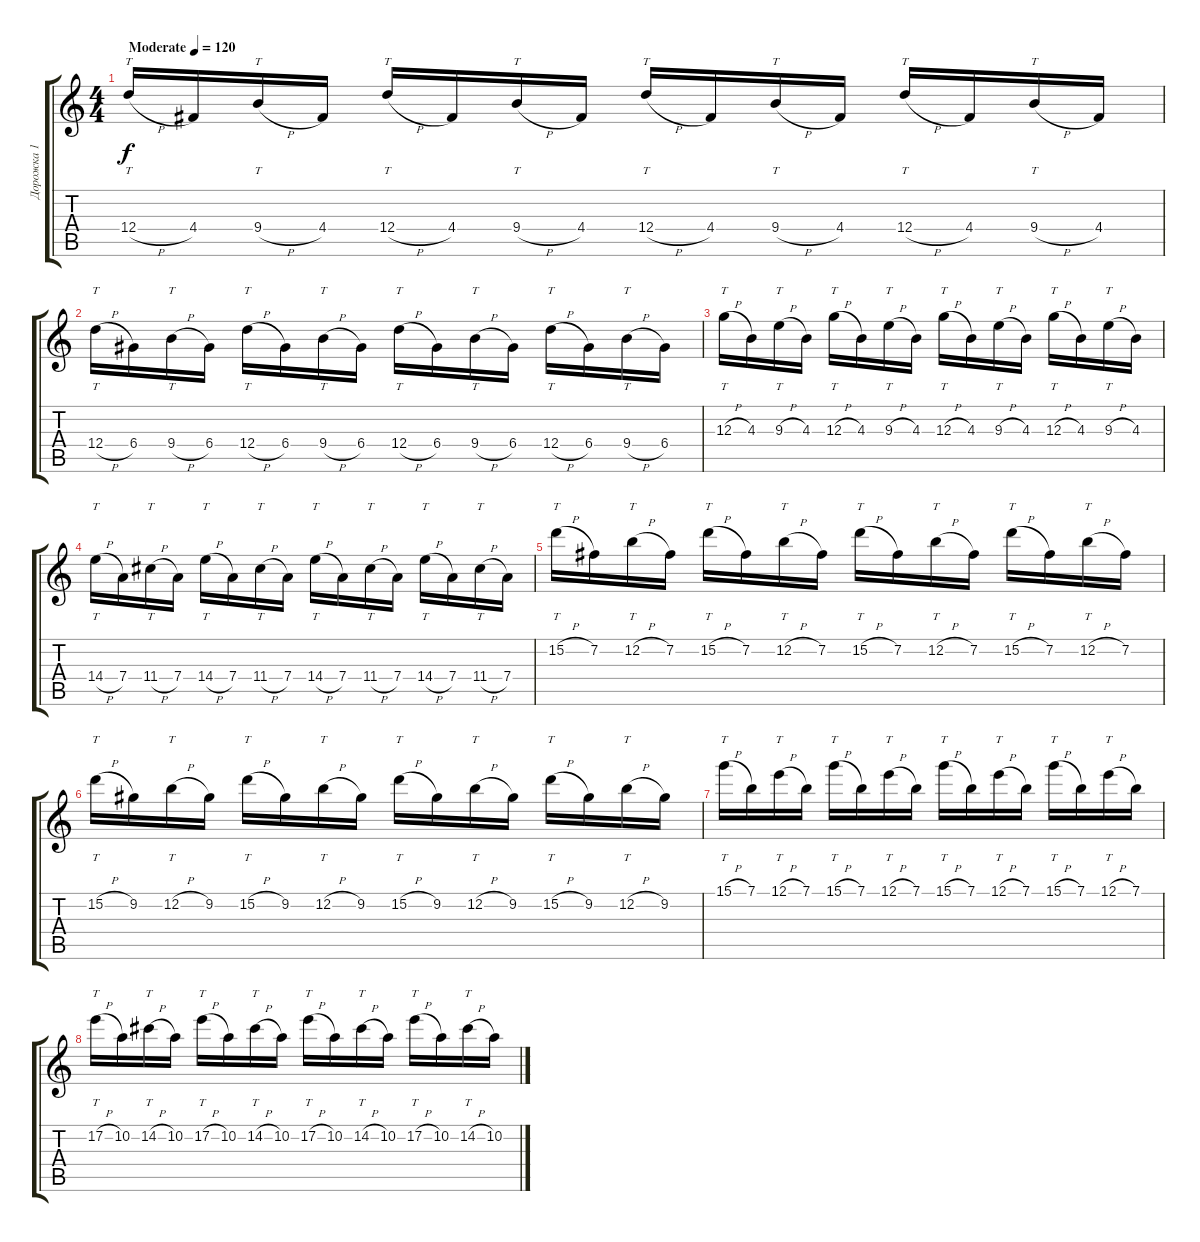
\track ("Дорожка 1" "Дорожка 1") {instrument acousticguitarsteel}
\staff {score tabs}
\tuning (E4 B3 G3 D3 A2 E2) {hide}
\ts (4 4)
\tempo (120 "Moderate")
\clef g2
\ks c
12.4{h}.16{tt dy f instrument acousticguitarsteel} 4.4.16 9.4{h}.16{tt} 4.4.16 12.4{h}.16{tt} 4.4.16 9.4{h}.16{tt} 4.4.16 12.4{h}.16{tt} 4.4.16 9.4{h}.16{tt} 4.4.16 12.4{h}.16{tt} 4.4.16 9.4{h}.16{tt} 4.4.16 |
12.4{h}.16{tt} 6.4.16 9.4{h}.16{tt} 6.4.16 12.4{h}.16{tt} 6.4.16 9.4{h}.16{tt} 6.4.16 12.4{h}.16{tt} 6.4.16 9.4{h}.16{tt} 6.4.16 12.4{h}.16{tt} 6.4.16 9.4{h}.16{tt} 6.4.16 |
12.3{h}.16{tt} 4.3.16 9.3{h}.16{tt} 4.3.16 12.3{h}.16{tt} 4.3.16 9.3{h}.16{tt} 4.3.16 12.3{h}.16{tt} 4.3.16 9.3{h}.16{tt} 4.3.16 12.3{h}.16{tt} 4.3.16 9.3{h}.16{tt} 4.3.16 |
14.4{h}.16{tt} 7.4.16 11.4{h}.16{tt} 7.4.16 14.4{h}.16{tt} 7.4.16 11.4{h}.16{tt} 7.4.16 14.4{h}.16{tt} 7.4.16 11.4{h}.16{tt} 7.4.16 14.4{h}.16{tt} 7.4.16 11.4{h}.16{tt} 7.4.16 |
15.2{h}.16{tt} 7.2.16 12.2{h}.16{tt} 7.2.16 15.2{h}.16{tt} 7.2.16 12.2{h}.16{tt} 7.2.16 15.2{h}.16{tt} 7.2.16 12.2{h}.16{tt} 7.2.16 15.2{h}.16{tt} 7.2.16 12.2{h}.16{tt} 7.2.16 |
15.2{h}.16{tt} 9.2.16 12.2{h}.16{tt} 9.2.16 15.2{h}.16{tt} 9.2.16 12.2{h}.16{tt} 9.2.16 15.2{h}.16{tt} 9.2.16 12.2{h}.16{tt} 9.2.16 15.2{h}.16{tt} 9.2.16 12.2{h}.16{tt} 9.2.16 |
15.1{h}.16{tt} 7.1.16 12.1{h}.16{tt} 7.1.16 15.1{h}.16{tt} 7.1.16 12.1{h}.16{tt} 7.1.16 15.1{h}.16{tt} 7.1.16 12.1{h}.16{tt} 7.1.16 15.1{h}.16{tt} 7.1.16 12.1{h}.16{tt} 7.1.16 |
17.2{h}.16{tt} 10.2.16 14.2{h}.16{tt} 10.2.16 17.2{h}.16{tt} 10.2.16 14.2{h}.16{tt} 10.2.16 17.2{h}.16{tt} 10.2.16 14.2{h}.16{tt} 10.2.16 17.2{h}.16{tt} 10.2.16 14.2{h}.16{tt} 10.2.16
